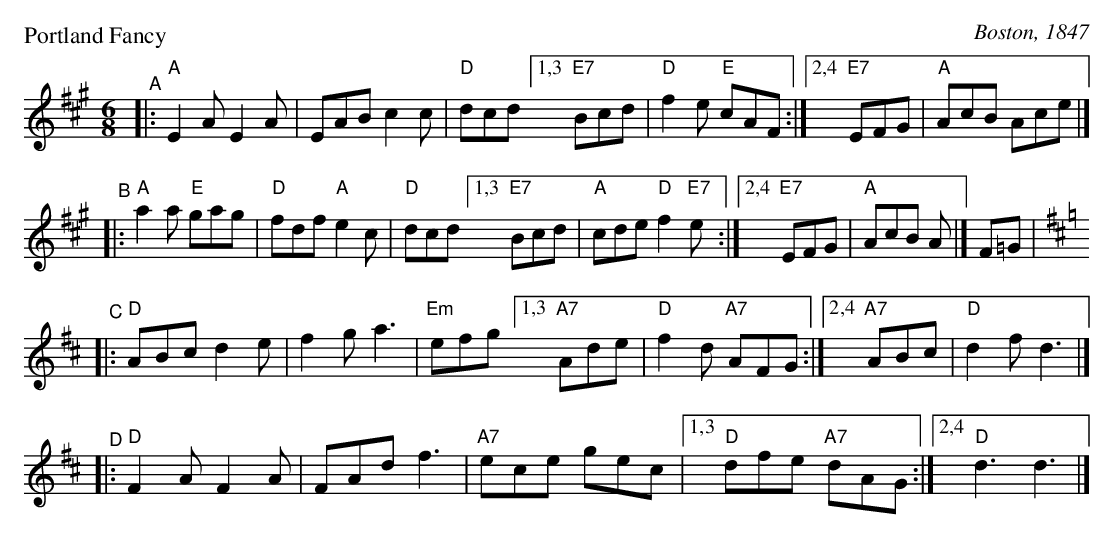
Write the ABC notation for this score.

X:1
P: Portland Fancy
O: Boston, 1847
M: 6/8
L: 1/8
K: A
"^A"|:\
"A"E2A E2A | EAB c2c | "D"dcd [1,3 "E7"Bcd | "D"f2e "E"cAF \
                            :|[2,4 "E7"EFG | "A"AcB Ace |]
"^B"|:\
"A"a2a "E"gag | "D"fdf "A"e2c | "D"dcd [1,3 "E7"Bcd | "A"cde "D"f2"E7"e \
                                     :|[2,4 "E7"EFG | "A"AcB A |] F=G |[K:D]
"^C"|:\
"D"ABc d2e | f2g a3 | "Em"efg [1,3 "A7"Ade | "D"f2d "A7"AFG \
                            :|[2,4 "A7"ABc | "D"d2f d3 |]
"^D"|:\
"D"F2A F2A | FAd f3 | "A7"ece gec |[1,3 "D"dfe "A7"dAG \
                                 :|[2,4 "D"d3 d3 |]
